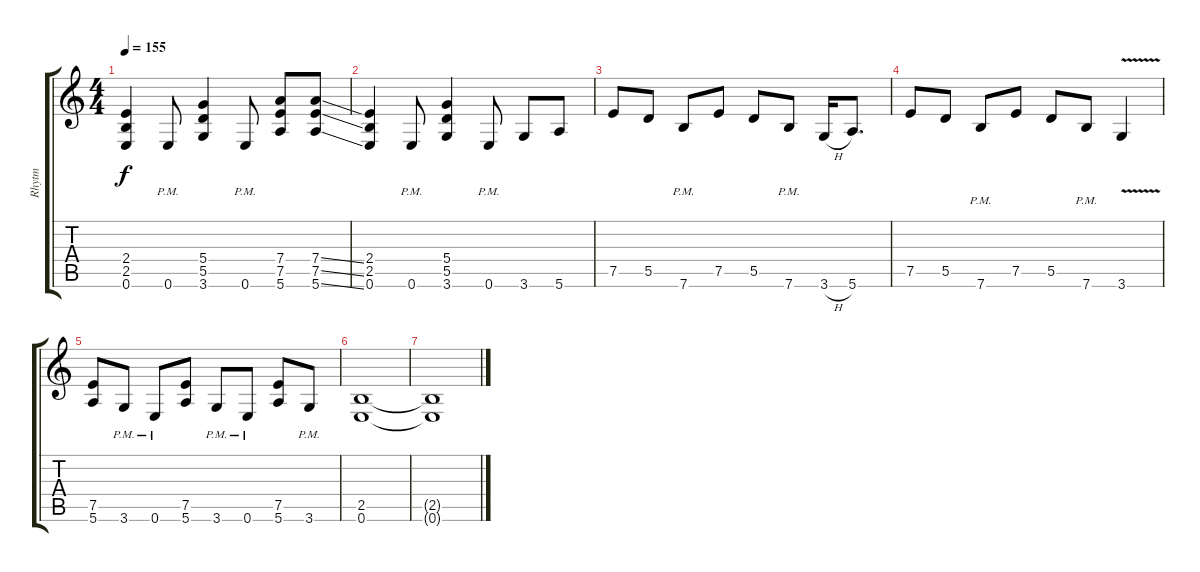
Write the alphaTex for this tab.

\track ("Rhytm" "Rhytm") {instrument electricguitarclean}
\staff {score tabs}
\tuning (E4 B3 G3 D3 A2 E2) {hide}
\ts (4 4)
\tempo 155
\clef g2
\ks c
(2.4 2.5 0.6).4{dy f} 0.6{pm}.8 (5.4 5.5 3.6).4 0.6{pm}.8 (7.4 7.5 5.6).8 (7.4{ss} 7.5{ss} 5.6{ss}).8 |
(2.4 2.5 0.6).4 0.6{pm}.8 (5.4 5.5 3.6).4 0.6{pm}.8 3.6.8 5.6.8 |
7.5.8 5.5.8 7.6{pm}.8 7.5.8 5.5.8 7.6{pm}.8 3.6{h}.16 5.6.8{d} |
7.5.8 5.5.8 7.6{pm}.8 7.5.8 5.5.8 7.6{pm}.8 3.6{v}.4 |
(7.5 5.6).8 3.6{pm}.8 0.6{pm}.8 (7.5 5.6).8 3.6{pm}.8 0.6{pm}.8 (7.5 5.6).8 3.6{pm}.8 |
(2.5 0.6).1 |
(2.5{t} 0.6{t}).1
